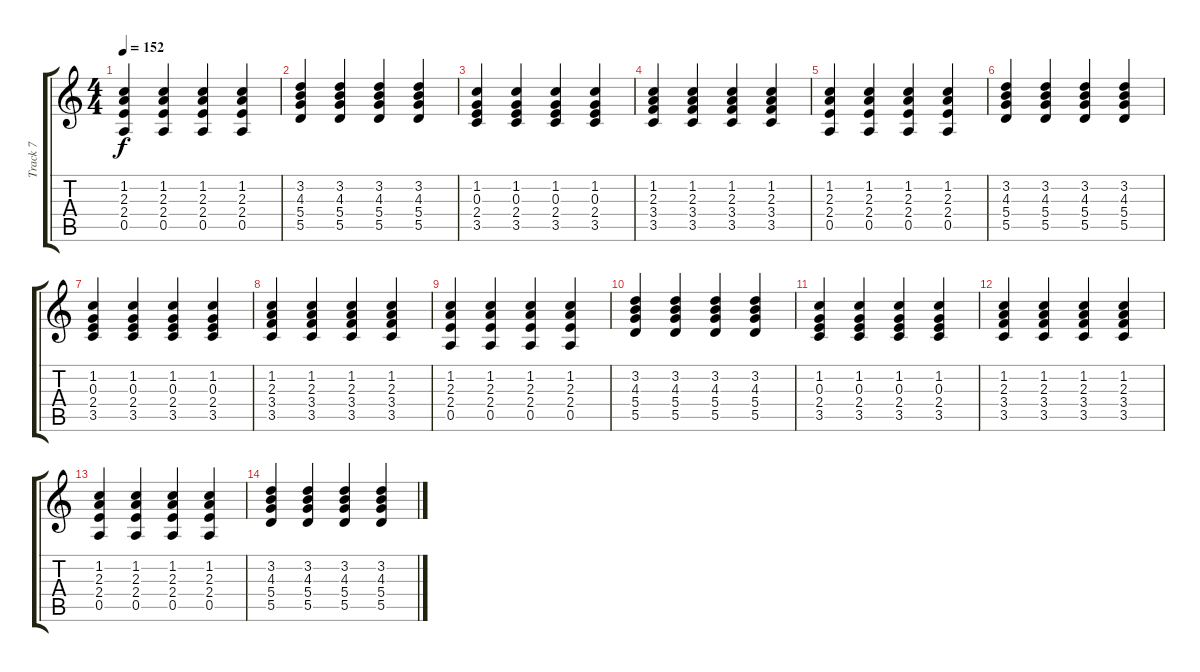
\track ("Track 7" "Track 7") {instrument acousticguitarnylon}
\staff {score tabs}
\tuning (E4 B3 G3 D3 A2 E2) {hide}
\ts (4 4)
\tempo 152
\clef g2
\ks c
(1.2 2.3 2.4 0.5).4{dy f} (1.2 2.3 2.4 0.5).4 (1.2 2.3 2.4 0.5).4 (1.2 2.3 2.4 0.5).4 |
(3.2 4.3 5.4 5.5).4 (3.2 4.3 5.4 5.5).4 (3.2 4.3 5.4 5.5).4 (3.2 4.3 5.4 5.5).4 |
(1.2 0.3 2.4 3.5).4 (1.2 0.3 2.4 3.5).4 (1.2 0.3 2.4 3.5).4 (1.2 0.3 2.4 3.5).4 |
(1.2 2.3 3.4 3.5).4 (1.2 2.3 3.4 3.5).4 (1.2 2.3 3.4 3.5).4 (1.2 2.3 3.4 3.5).4 |
(1.2 2.3 2.4 0.5).4 (1.2 2.3 2.4 0.5).4 (1.2 2.3 2.4 0.5).4 (1.2 2.3 2.4 0.5).4 |
(3.2 4.3 5.4 5.5).4 (3.2 4.3 5.4 5.5).4 (3.2 4.3 5.4 5.5).4 (3.2 4.3 5.4 5.5).4 |
(1.2 0.3 2.4 3.5).4 (1.2 0.3 2.4 3.5).4 (1.2 0.3 2.4 3.5).4 (1.2 0.3 2.4 3.5).4 |
(1.2 2.3 3.4 3.5).4 (1.2 2.3 3.4 3.5).4 (1.2 2.3 3.4 3.5).4 (1.2 2.3 3.4 3.5).4 |
(1.2 2.3 2.4 0.5).4 (1.2 2.3 2.4 0.5).4 (1.2 2.3 2.4 0.5).4 (1.2 2.3 2.4 0.5).4 |
(3.2 4.3 5.4 5.5).4 (3.2 4.3 5.4 5.5).4 (3.2 4.3 5.4 5.5).4 (3.2 4.3 5.4 5.5).4 |
(1.2 0.3 2.4 3.5).4 (1.2 0.3 2.4 3.5).4 (1.2 0.3 2.4 3.5).4 (1.2 0.3 2.4 3.5).4 |
(1.2 2.3 3.4 3.5).4 (1.2 2.3 3.4 3.5).4 (1.2 2.3 3.4 3.5).4 (1.2 2.3 3.4 3.5).4 |
(1.2 2.3 2.4 0.5).4 (1.2 2.3 2.4 0.5).4 (1.2 2.3 2.4 0.5).4 (1.2 2.3 2.4 0.5).4 |
(3.2 4.3 5.4 5.5).4 (3.2 4.3 5.4 5.5).4 (3.2 4.3 5.4 5.5).4 (3.2 4.3 5.4 5.5).4
